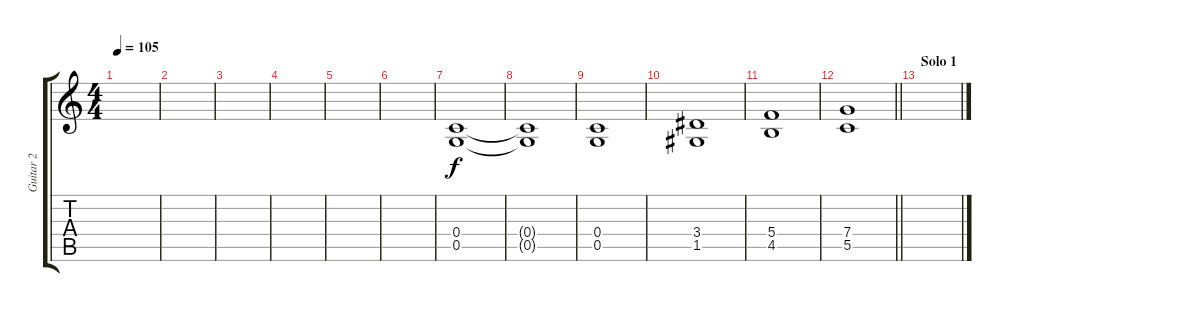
\track ("Guitar 2" "Guitar 2") {instrument distortionguitar}
\staff {score tabs}
\tuning (D4 A3 F3 C3 G2 D2) {hide}
\ts (4 4)
\tempo 105
\clef g2
\ks c
|
|
|
|
|
|
(0.4 0.5).1{volume 13} |
(0.4{t} 0.5{t}).1 |
(0.4 0.5).1 |
(3.4 1.5).1 |
(5.4 4.5).1 |
\barLineRight lightlight
(7.4 5.5).1 |
\section ("" "Solo 1")
